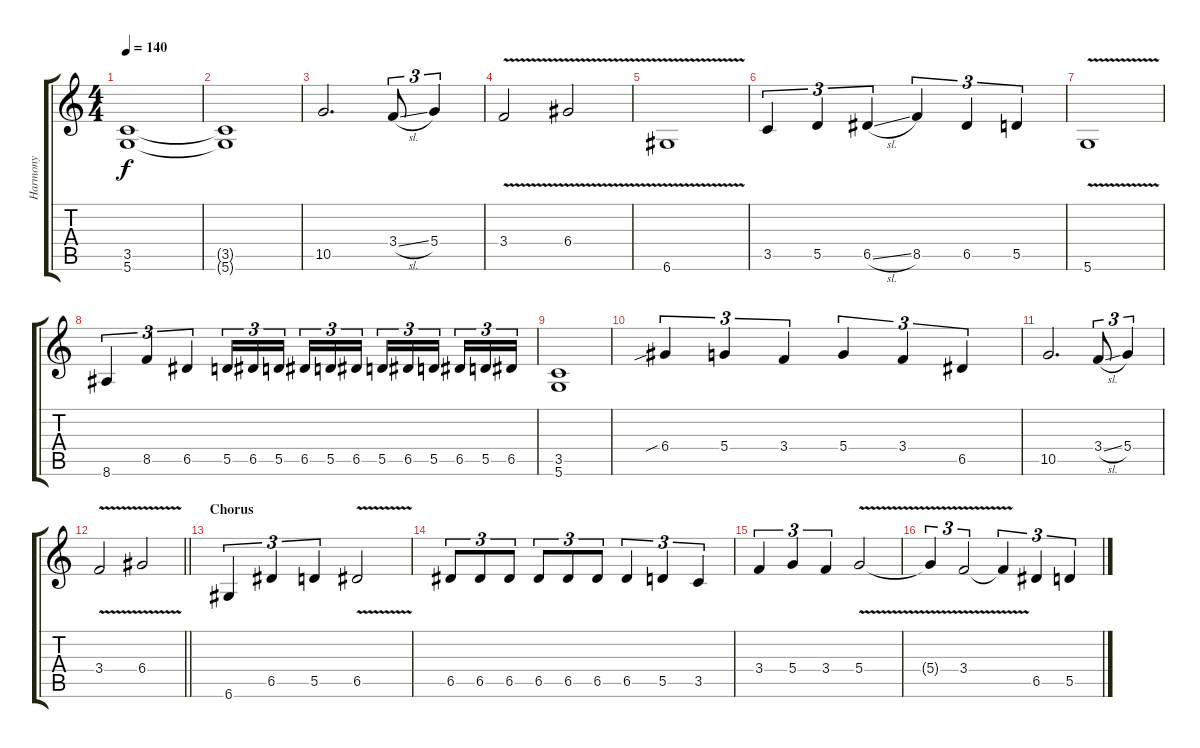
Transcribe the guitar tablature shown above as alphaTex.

\track ("Harmony" "Harmony") {instrument distortionguitar}
\staff {score tabs}
\tuning (E4 B3 G3 D3 A2 D2) {hide}
\ts (4 4)
\tempo 140
\clef g2
\ks c
(3.5 5.6).1{dy f} |
(3.5{t} 5.6{t}).1 |
10.5.2{d} 3.4{sl}.8{tu (3 2)} 5.4.4{tu (3 2)} |
3.4{v}.2 6.4{v}.2 |
6.6{v}.1 |
3.5.4{tu (3 2)} 5.5.4{tu (3 2)} 6.5{sl}.4{tu (3 2)} 8.5.4{tu (3 2)} 6.5.4{tu (3 2)} 5.5.4{tu (3 2)} |
5.6{v}.1 |
8.6.4{tu (3 2)} 8.5.4{tu (3 2)} 6.5.4{tu (3 2)} 5.5.16{tu (3 2)} 6.5.16{tu (3 2)} 5.5.16{tu (3 2) beam splitsecondary} 6.5.16{tu (3 2)} 5.5.16{tu (3 2)} 6.5.16{tu (3 2)} 5.5.16{tu (3 2)} 6.5.16{tu (3 2)} 5.5.16{tu (3 2) beam splitsecondary} 6.5.16{tu (3 2)} 5.5.16{tu (3 2)} 6.5.16{tu (3 2)} |
(3.5 5.6).1 |
6.4{sib}.4{tu (3 2)} 5.4.4{tu (3 2)} 3.4.4{tu (3 2)} 5.4.4{tu (3 2)} 3.4.4{tu (3 2)} 6.5.4{tu (3 2)} |
10.5.2{d} 3.4{sl}.8{tu (3 2)} 5.4.4{tu (3 2)} |
\barLineRight lightlight
3.4{v}.2 6.4{v}.2 |
\section ("" "Chorus")
6.6.4{tu (3 2)} 6.5.4{tu (3 2)} 5.5.4{tu (3 2)} 6.5{v}.2 |
6.5.8{tu (3 2)} 6.5.8{tu (3 2)} 6.5.8{tu (3 2)} 6.5.8{tu (3 2)} 6.5.8{tu (3 2)} 6.5.8{tu (3 2)} 6.5.4{tu (3 2)} 5.5.4{tu (3 2)} 3.5.4{tu (3 2)} |
3.4.4{tu (3 2)} 5.4.4{tu (3 2)} 3.4.4{tu (3 2)} 5.4{v}.2 |
5.4{t}.4{tu (3 2)} 3.4{v}.2{tu (3 2)} 3.4{t}.4{tu (3 2)} 6.5.4{tu (3 2)} 5.5.4{tu (3 2)}
